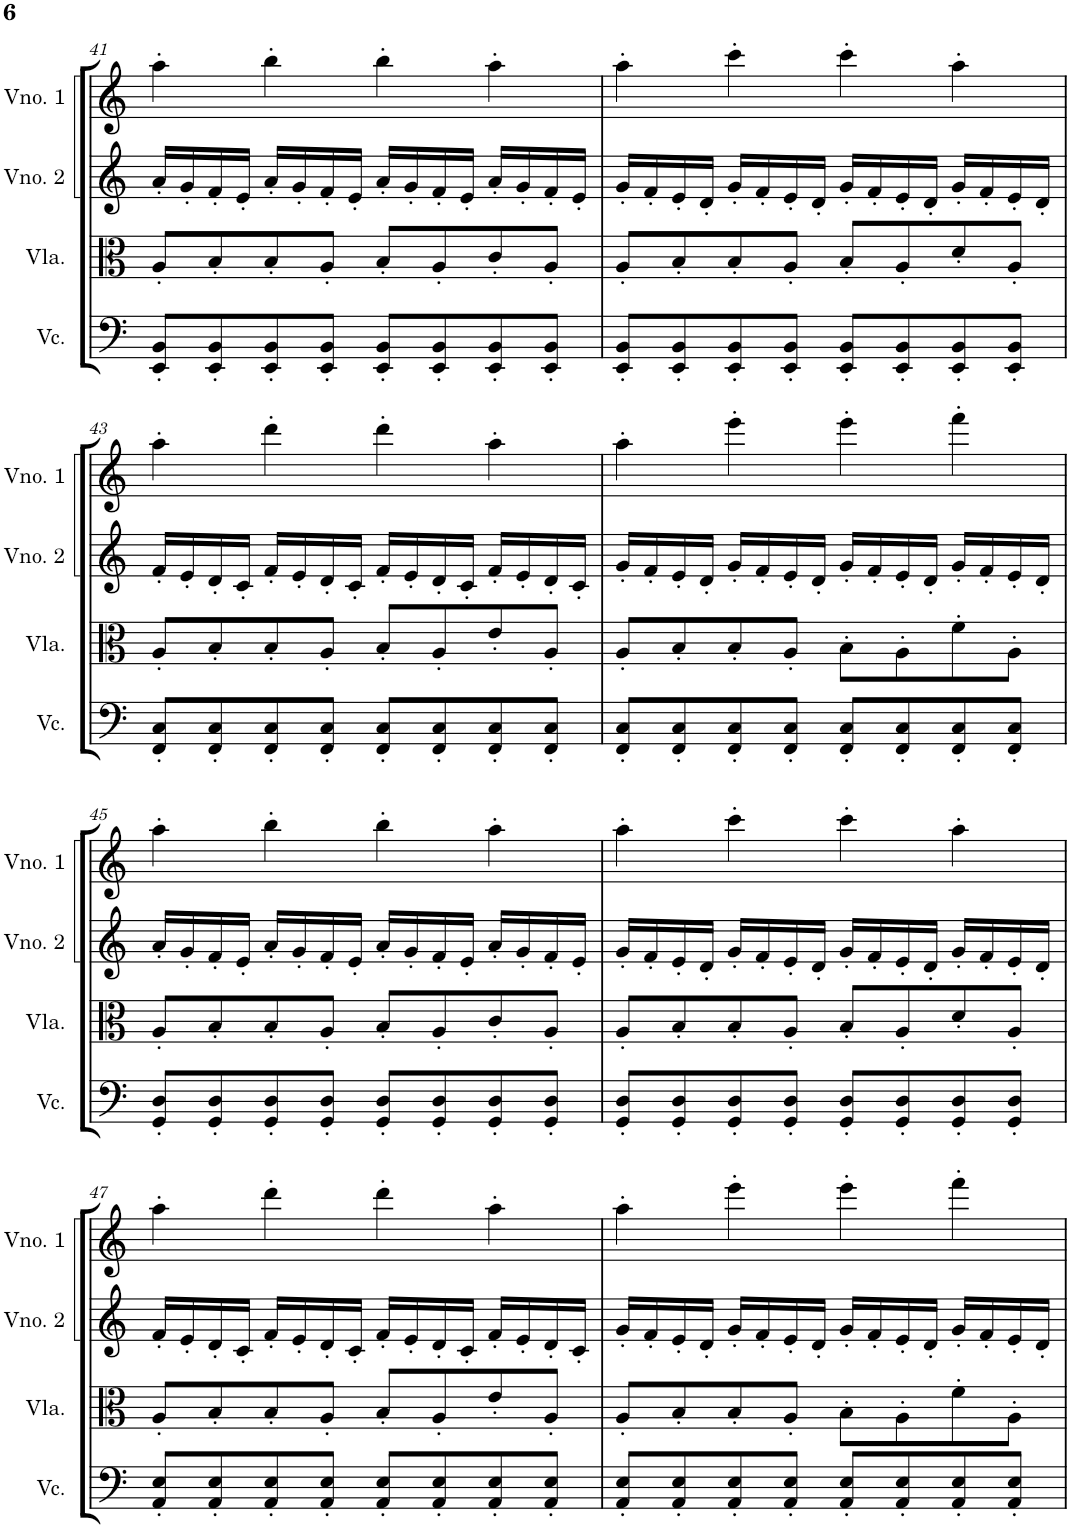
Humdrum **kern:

**kern	**kern	**kern	**kern
*part4	*part3	*part2	*part1
*staff4	*staff3	*staff2	*staff1
*I"Violoncelo	*I"Viola	*I"Violino 2	*I"Violino 1
*I'Vc.	*I'Vla.	*I'Vno. 2	*I'Vno. 1
!!LO:PB:g=z
*clefF4	*clefC3	*clefG2	*clefG2
*k[]	*k[]	*k[]	*k[]
*M4/4	*M4/4	*M4/4	*M4/4
=41	=41	=41	=41
8EE/' 8BB/'L	8A'/L	16a'/LL	4aa'\
.	.	16g'/	.
8EE/' 8BB/'	8B'/	16f'/	.
.	.	16e'/JJ	.
8EE/' 8BB/'	8B'/	16a'/LL	4bb'\
.	.	16g'/	.
8EE/' 8BB/'J	8A'/J	16f'/	.
.	.	16e'/JJ	.
8EE/' 8BB/'L	8B'/L	16a'/LL	4bb'\
.	.	16g'/	.
8EE/' 8BB/'	8A'/	16f'/	.
.	.	16e'/JJ	.
8EE/' 8BB/'	8c'/	16a'/LL	4aa'\
.	.	16g'/	.
8EE/' 8BB/'J	8A'/J	16f'/	.
.	.	16e'/JJ	.
=42	=42	=42	=42
8EE/' 8BB/'L	8A'/L	16g'/LL	4aa'\
.	.	16f'/	.
8EE/' 8BB/'	8B'/	16e'/	.
.	.	16d'/JJ	.
8EE/' 8BB/'	8B'/	16g'/LL	4ccc'\
.	.	16f'/	.
8EE/' 8BB/'J	8A'/J	16e'/	.
.	.	16d'/JJ	.
8EE/' 8BB/'L	8B'/L	16g'/LL	4ccc'\
.	.	16f'/	.
8EE/' 8BB/'	8A'/	16e'/	.
.	.	16d'/JJ	.
8EE/' 8BB/'	8d'/	16g'/LL	4aa'\
.	.	16f'/	.
8EE/' 8BB/'J	8A'/J	16e'/	.
.	.	16d'/JJ	.
!!LO:LB:g=z
=43	=43	=43	=43
8FF/' 8C/'L	8A'/L	16f'/LL	4aa'\
.	.	16e'/	.
8FF/' 8C/'	8B'/	16d'/	.
.	.	16c'/JJ	.
8FF/' 8C/'	8B'/	16f'/LL	4ddd'\
.	.	16e'/	.
8FF/' 8C/'J	8A'/J	16d'/	.
.	.	16c'/JJ	.
8FF/' 8C/'L	8B'/L	16f'/LL	4ddd'\
.	.	16e'/	.
8FF/' 8C/'	8A'/	16d'/	.
.	.	16c'/JJ	.
8FF/' 8C/'	8e'/	16f'/LL	4aa'\
.	.	16e'/	.
8FF/' 8C/'J	8A'/J	16d'/	.
.	.	16c'/JJ	.
=44	=44	=44	=44
8FF/' 8C/'L	8A'/L	16g'/LL	4aa'\
.	.	16f'/	.
8FF/' 8C/'	8B'/	16e'/	.
.	.	16d'/JJ	.
8FF/' 8C/'	8B'/	16g'/LL	4eee'\
.	.	16f'/	.
8FF/' 8C/'J	8A'/J	16e'/	.
.	.	16d'/JJ	.
8FF/' 8C/'L	8B'\L	16g'/LL	4eee'\
.	.	16f'/	.
8FF/' 8C/'	8A'\	16e'/	.
.	.	16d'/JJ	.
8FF/' 8C/'	8f'\	16g'/LL	4fff'\
.	.	16f'/	.
8FF/' 8C/'J	8A'\J	16e'/	.
.	.	16d'/JJ	.
!!LO:LB:g=z
=45	=45	=45	=45
8GG/' 8D/'L	8A'/L	16a'/LL	4aa'\
.	.	16g'/	.
8GG/' 8D/'	8B'/	16f'/	.
.	.	16e'/JJ	.
8GG/' 8D/'	8B'/	16a'/LL	4bb'\
.	.	16g'/	.
8GG/' 8D/'J	8A'/J	16f'/	.
.	.	16e'/JJ	.
8GG/' 8D/'L	8B'/L	16a'/LL	4bb'\
.	.	16g'/	.
8GG/' 8D/'	8A'/	16f'/	.
.	.	16e'/JJ	.
8GG/' 8D/'	8c'/	16a'/LL	4aa'\
.	.	16g'/	.
8GG/' 8D/'J	8A'/J	16f'/	.
.	.	16e'/JJ	.
=46	=46	=46	=46
8GG/' 8D/'L	8A'/L	16g'/LL	4aa'\
.	.	16f'/	.
8GG/' 8D/'	8B'/	16e'/	.
.	.	16d'/JJ	.
8GG/' 8D/'	8B'/	16g'/LL	4ccc'\
.	.	16f'/	.
8GG/' 8D/'J	8A'/J	16e'/	.
.	.	16d'/JJ	.
8GG/' 8D/'L	8B'/L	16g'/LL	4ccc'\
.	.	16f'/	.
8GG/' 8D/'	8A'/	16e'/	.
.	.	16d'/JJ	.
8GG/' 8D/'	8d'/	16g'/LL	4aa'\
.	.	16f'/	.
8GG/' 8D/'J	8A'/J	16e'/	.
.	.	16d'/JJ	.
!!LO:LB:g=z
=47	=47	=47	=47
8AA/' 8E/'L	8A'/L	16f'/LL	4aa'\
.	.	16e'/	.
8AA/' 8E/'	8B'/	16d'/	.
.	.	16c'/JJ	.
8AA/' 8E/'	8B'/	16f'/LL	4ddd'\
.	.	16e'/	.
8AA/' 8E/'J	8A'/J	16d'/	.
.	.	16c'/JJ	.
8AA/' 8E/'L	8B'/L	16f'/LL	4ddd'\
.	.	16e'/	.
8AA/' 8E/'	8A'/	16d'/	.
.	.	16c'/JJ	.
8AA/' 8E/'	8e'/	16f'/LL	4aa'\
.	.	16e'/	.
8AA/' 8E/'J	8A'/J	16d'/	.
.	.	16c'/JJ	.
=48	=48	=48	=48
8AA/' 8E/'L	8A'/L	16g'/LL	4aa'\
.	.	16f'/	.
8AA/' 8E/'	8B'/	16e'/	.
.	.	16d'/JJ	.
8AA/' 8E/'	8B'/	16g'/LL	4eee'\
.	.	16f'/	.
8AA/' 8E/'J	8A'/J	16e'/	.
.	.	16d'/JJ	.
8AA/' 8E/'L	8B'\L	16g'/LL	4eee'\
.	.	16f'/	.
8AA/' 8E/'	8A'\	16e'/	.
.	.	16d'/JJ	.
8AA/' 8E/'	8f'\	16g'/LL	4fff'\
.	.	16f'/	.
8AA/' 8E/'J	8A'\J	16e'/	.
.	.	16d'/JJ	.
=	=	=	=
*-	*-	*-	*-
